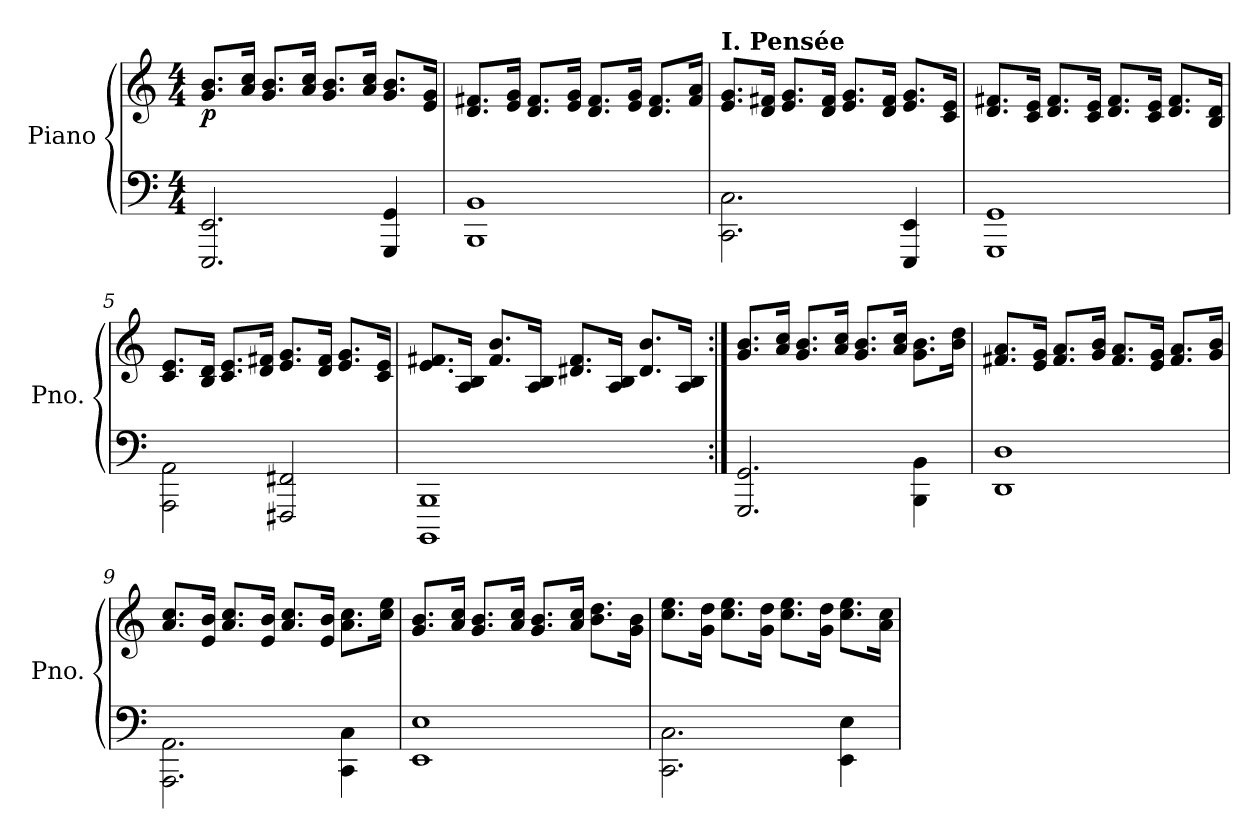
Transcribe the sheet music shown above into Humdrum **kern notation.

**kern	**kern	**dynam
*part1	*part1	*part1
*staff2	*staff1	*staff1/2
*I"Piano	*	*
*I'Pno.	*	*
*clefF4	*clefG2	*
*k[]	*k[]	*
*M4/4	*M4/4	*
*MM80	*MM80	*
=1	=1	=1
!	!	!LO:DY:b
2.EEE/ 2.EE/	8.g/ 8.b/L	p
.	16a/ 16cc/Jk	.
.	8.g/ 8.b/L	.
.	16a/ 16cc/Jk	.
.	8.g/ 8.b/L	.
.	16a/ 16cc/Jk	.
4GGG/ 4GG/	8.g/ 8.b/L	.
.	16e/ 16g/Jk	.
=2	=2	=2
1BBB 1BB	8.d/ 8.f#X/L	.
.	16e/ 16g/Jk	.
.	8.d/ 8.f#/L	.
.	16e/ 16g/Jk	.
.	8.d/ 8.f#/L	.
.	16e/ 16g/Jk	.
.	8.d/ 8.f#/L	.
.	16f#/ 16a/Jk	.
=3	=3	=3
!	!LO:TX:a:B:t=I. Pensée	!
2.CC\ 2.C\	8.e/ 8.g/L	.
.	16d/ 16f#X/Jk	.
.	8.e/ 8.g/L	.
.	16d/ 16f#/Jk	.
.	8.e/ 8.g/L	.
.	16d/ 16f#/Jk	.
4EEE/ 4EE/	8.e/ 8.g/L	.
.	16c/ 16e/Jk	.
=4	=4	=4
1GGG 1GG	8.d/ 8.f#X/L	.
.	16c/ 16e/Jk	.
.	8.d/ 8.f#/L	.
.	16c/ 16e/Jk	.
.	8.d/ 8.f#/L	.
.	16c/ 16e/Jk	.
.	8.d/ 8.f#/L	.
.	16B/ 16d/Jk	.
=5	=5	=5
2AAA\ 2AA\	8.c/ 8.e/L	.
.	16B/ 16d/Jk	.
.	8.c/ 8.e/L	.
.	16d/ 16f#X/Jk	.
2FFF#X/ 2FF#X/	8.e/ 8.g/L	.
.	16d/ 16f#/Jk	.
.	8.e/ 8.g/L	.
.	16c/ 16e/Jk	.
=6	=6	=6
1BBBB 1BBB	8.e/ 8.f#X/L	.
.	16A/ 16B/Jk	.
.	8.f#/ 8.b/L	.
.	16A/ 16B/Jk	.
.	8.d#X/ 8.f#/L	.
.	16A/ 16B/Jk	.
.	8.d#/ 8.b/L	.
.	16A/ 16B/Jk	.
=7:|!	=7:|!	=7:|!
2.GGG/ 2.GG/	8.g/ 8.b/L	.
.	16a/ 16cc/Jk	.
.	8.g/ 8.b/L	.
.	16a/ 16cc/Jk	.
.	8.g/ 8.b/L	.
.	16a/ 16cc/Jk	.
4BBB\ 4BB\	8.g\ 8.b\L	.
.	16b\ 16dd\Jk	.
=8	=8	=8
1DD 1D	8.f#X/ 8.a/L	.
.	16e/ 16g/Jk	.
.	8.f#/ 8.a/L	.
.	16g/ 16b/Jk	.
.	8.f#/ 8.a/L	.
.	16e/ 16g/Jk	.
.	8.f#/ 8.a/L	.
.	16g/ 16b/Jk	.
=9	=9	=9
2.AAA\ 2.AA\	8.a/ 8.cc/L	.
.	16e/ 16b/Jk	.
.	8.a/ 8.cc/L	.
.	16e/ 16b/Jk	.
.	8.a/ 8.cc/L	.
.	16e/ 16b/Jk	.
4CC\ 4C\	8.a\ 8.cc\L	.
.	16cc\ 16ee\Jk	.
=10	=10	=10
1EE 1E	8.g/ 8.b/L	.
.	16a/ 16cc/Jk	.
.	8.g/ 8.b/L	.
.	16a/ 16cc/Jk	.
.	8.g/ 8.b/L	.
.	16a/ 16cc/Jk	.
.	8.b\ 8.dd\L	.
.	16g\ 16b\Jk	.
=11	=11	=11
2.CC\ 2.C\	8.cc\ 8.ee\L	.
.	16g\ 16dd\Jk	.
.	8.cc\ 8.ee\L	.
.	16g\ 16dd\Jk	.
.	8.cc\ 8.ee\L	.
.	16g\ 16dd\Jk	.
4EE\ 4E\	8.cc\ 8.ee\L	.
.	16a\ 16cc\Jk	.
=	=	=
*-	*-	*-
